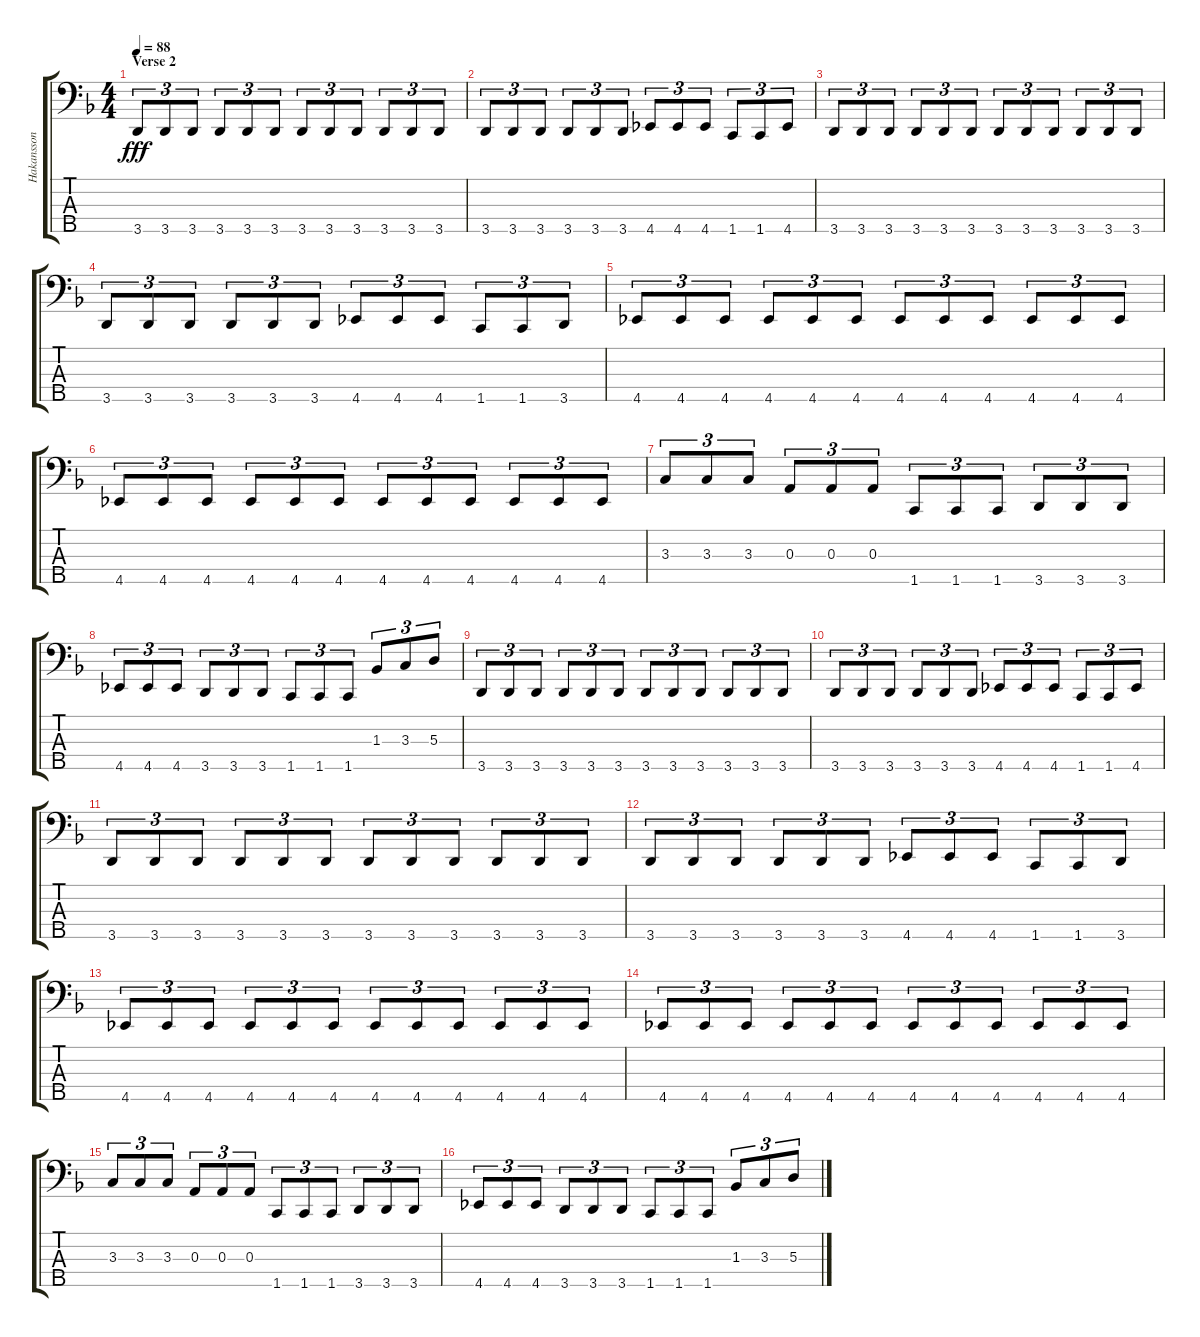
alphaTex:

\track ("Hakansson" "Hakansson") {instrument electricbassfinger}
\staff {score tabs}
\tuning (G2 D2 A1 E1 B0) {hide}
\ts (4 4)
\section ("" "Verse 2")
\tempo 88
\clef f4
\ks f
3.5.8{tu (3 2) dy fff} 3.5.8{tu (3 2)} 3.5.8{tu (3 2)} 3.5.8{tu (3 2)} 3.5.8{tu (3 2)} 3.5.8{tu (3 2)} 3.5.8{tu (3 2)} 3.5.8{tu (3 2)} 3.5.8{tu (3 2)} 3.5.8{tu (3 2)} 3.5.8{tu (3 2)} 3.5.8{tu (3 2)} |
3.5.8{tu (3 2)} 3.5.8{tu (3 2)} 3.5.8{tu (3 2)} 3.5.8{tu (3 2)} 3.5.8{tu (3 2)} 3.5.8{tu (3 2)} 4.5.8{tu (3 2)} 4.5.8{tu (3 2)} 4.5.8{tu (3 2)} 1.5.8{tu (3 2)} 1.5.8{tu (3 2)} 4.5.8{tu (3 2)} |
3.5.8{tu (3 2)} 3.5.8{tu (3 2)} 3.5.8{tu (3 2)} 3.5.8{tu (3 2)} 3.5.8{tu (3 2)} 3.5.8{tu (3 2)} 3.5.8{tu (3 2)} 3.5.8{tu (3 2)} 3.5.8{tu (3 2)} 3.5.8{tu (3 2)} 3.5.8{tu (3 2)} 3.5.8{tu (3 2)} |
3.5.8{tu (3 2)} 3.5.8{tu (3 2)} 3.5.8{tu (3 2)} 3.5.8{tu (3 2)} 3.5.8{tu (3 2)} 3.5.8{tu (3 2)} 4.5.8{tu (3 2)} 4.5.8{tu (3 2)} 4.5.8{tu (3 2)} 1.5.8{tu (3 2)} 1.5.8{tu (3 2)} 3.5.8{tu (3 2)} |
4.5.8{tu (3 2)} 4.5.8{tu (3 2)} 4.5.8{tu (3 2)} 4.5.8{tu (3 2)} 4.5.8{tu (3 2)} 4.5.8{tu (3 2)} 4.5.8{tu (3 2)} 4.5.8{tu (3 2)} 4.5.8{tu (3 2)} 4.5.8{tu (3 2)} 4.5.8{tu (3 2)} 4.5.8{tu (3 2)} |
4.5.8{tu (3 2)} 4.5.8{tu (3 2)} 4.5.8{tu (3 2)} 4.5.8{tu (3 2)} 4.5.8{tu (3 2)} 4.5.8{tu (3 2)} 4.5.8{tu (3 2)} 4.5.8{tu (3 2)} 4.5.8{tu (3 2)} 4.5.8{tu (3 2)} 4.5.8{tu (3 2)} 4.5.8{tu (3 2)} |
3.3.8{tu (3 2)} 3.3.8{tu (3 2)} 3.3.8{tu (3 2)} 0.3.8{tu (3 2)} 0.3.8{tu (3 2)} 0.3.8{tu (3 2)} 1.5.8{tu (3 2)} 1.5.8{tu (3 2)} 1.5.8{tu (3 2)} 3.5.8{tu (3 2)} 3.5.8{tu (3 2)} 3.5.8{tu (3 2)} |
4.5.8{tu (3 2)} 4.5.8{tu (3 2)} 4.5.8{tu (3 2)} 3.5.8{tu (3 2)} 3.5.8{tu (3 2)} 3.5.8{tu (3 2)} 1.5.8{tu (3 2)} 1.5.8{tu (3 2)} 1.5.8{tu (3 2)} 1.3.8{tu (3 2)} 3.3.8{tu (3 2)} 5.3.8{tu (3 2)} |
3.5.8{tu (3 2)} 3.5.8{tu (3 2)} 3.5.8{tu (3 2)} 3.5.8{tu (3 2)} 3.5.8{tu (3 2)} 3.5.8{tu (3 2)} 3.5.8{tu (3 2)} 3.5.8{tu (3 2)} 3.5.8{tu (3 2)} 3.5.8{tu (3 2)} 3.5.8{tu (3 2)} 3.5.8{tu (3 2)} |
3.5.8{tu (3 2)} 3.5.8{tu (3 2)} 3.5.8{tu (3 2)} 3.5.8{tu (3 2)} 3.5.8{tu (3 2)} 3.5.8{tu (3 2)} 4.5.8{tu (3 2)} 4.5.8{tu (3 2)} 4.5.8{tu (3 2)} 1.5.8{tu (3 2)} 1.5.8{tu (3 2)} 4.5.8{tu (3 2)} |
3.5.8{tu (3 2)} 3.5.8{tu (3 2)} 3.5.8{tu (3 2)} 3.5.8{tu (3 2)} 3.5.8{tu (3 2)} 3.5.8{tu (3 2)} 3.5.8{tu (3 2)} 3.5.8{tu (3 2)} 3.5.8{tu (3 2)} 3.5.8{tu (3 2)} 3.5.8{tu (3 2)} 3.5.8{tu (3 2)} |
3.5.8{tu (3 2)} 3.5.8{tu (3 2)} 3.5.8{tu (3 2)} 3.5.8{tu (3 2)} 3.5.8{tu (3 2)} 3.5.8{tu (3 2)} 4.5.8{tu (3 2)} 4.5.8{tu (3 2)} 4.5.8{tu (3 2)} 1.5.8{tu (3 2)} 1.5.8{tu (3 2)} 3.5.8{tu (3 2)} |
4.5.8{tu (3 2)} 4.5.8{tu (3 2)} 4.5.8{tu (3 2)} 4.5.8{tu (3 2)} 4.5.8{tu (3 2)} 4.5.8{tu (3 2)} 4.5.8{tu (3 2)} 4.5.8{tu (3 2)} 4.5.8{tu (3 2)} 4.5.8{tu (3 2)} 4.5.8{tu (3 2)} 4.5.8{tu (3 2)} |
4.5.8{tu (3 2)} 4.5.8{tu (3 2)} 4.5.8{tu (3 2)} 4.5.8{tu (3 2)} 4.5.8{tu (3 2)} 4.5.8{tu (3 2)} 4.5.8{tu (3 2)} 4.5.8{tu (3 2)} 4.5.8{tu (3 2)} 4.5.8{tu (3 2)} 4.5.8{tu (3 2)} 4.5.8{tu (3 2)} |
3.3.8{tu (3 2)} 3.3.8{tu (3 2)} 3.3.8{tu (3 2)} 0.3.8{tu (3 2)} 0.3.8{tu (3 2)} 0.3.8{tu (3 2)} 1.5.8{tu (3 2)} 1.5.8{tu (3 2)} 1.5.8{tu (3 2)} 3.5.8{tu (3 2)} 3.5.8{tu (3 2)} 3.5.8{tu (3 2)} |
4.5.8{tu (3 2)} 4.5.8{tu (3 2)} 4.5.8{tu (3 2)} 3.5.8{tu (3 2)} 3.5.8{tu (3 2)} 3.5.8{tu (3 2)} 1.5.8{tu (3 2)} 1.5.8{tu (3 2)} 1.5.8{tu (3 2)} 1.3.8{tu (3 2)} 3.3.8{tu (3 2)} 5.3.8{tu (3 2)}
